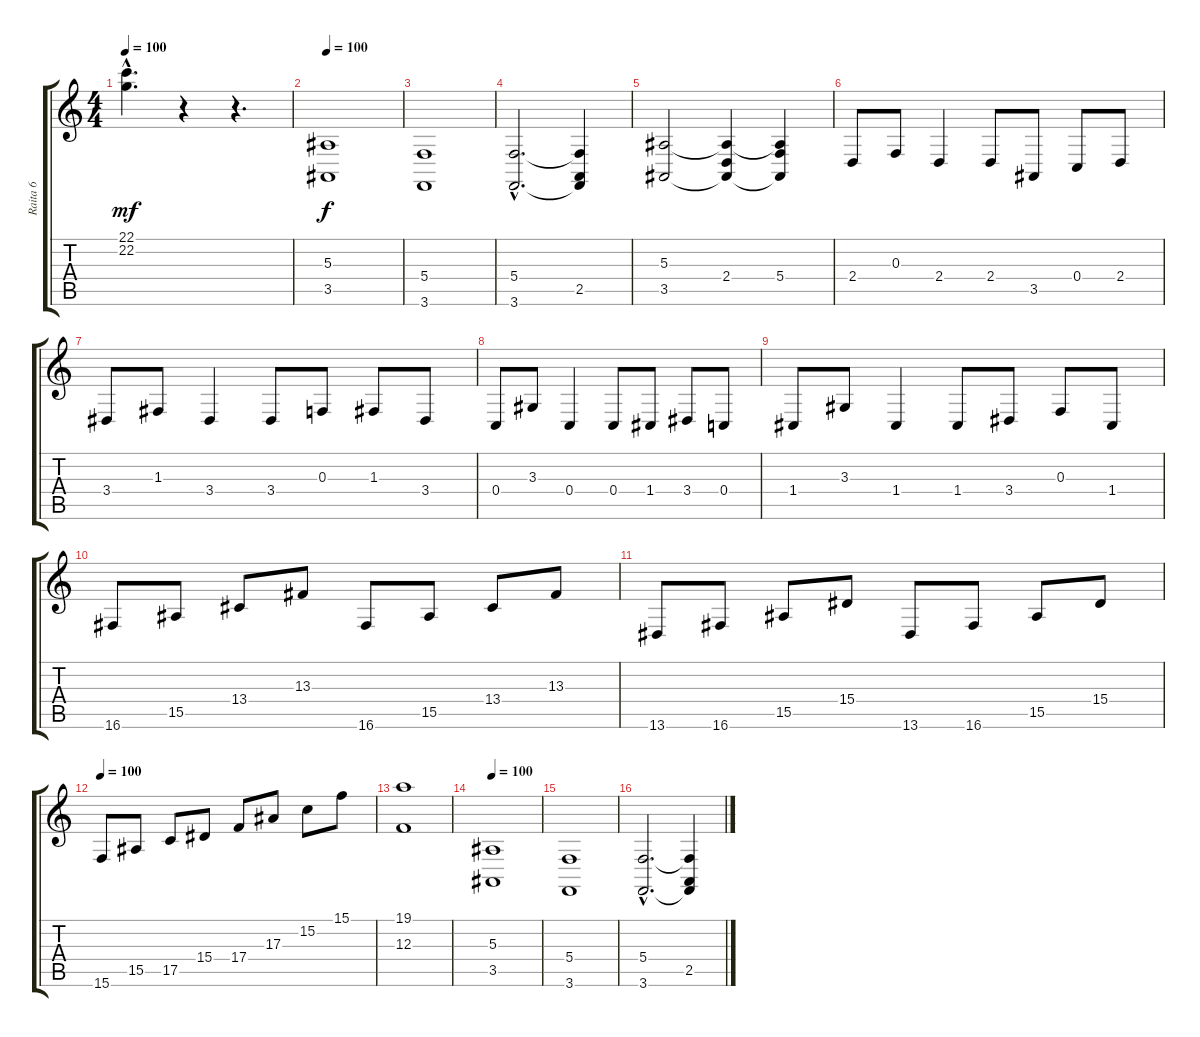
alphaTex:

\track ("Raita 6" "Raita 6") {instrument stringensemble1}
\staff {score tabs}
\tuning (D4 A3 F3 C3 G2 D2) {hide}
\ts (4 4)
\tempo 100
\clef g2
\ks c
(22.1{hac} 22.2{hac}).4{d dy mf} r.4 r.4{d} |
\tempo 100
(5.3 3.5).1{dy f} |
(5.4 3.6).1 |
(5.4{hac} 3.6{hac}).2{d} (5.4{t} 2.5 3.6{t}).4 |
(5.3 3.5).2 (5.3{t} 2.4 3.5{t}).4 (5.3{t} 5.4 3.5{t}).4 |
2.4.8 0.3.8 2.4.4 2.4.8 3.5.8 0.4.8 2.4.8 |
3.4.8 1.3.8 3.4.4 3.4.8 0.3.8 1.3.8 3.4.8 |
0.4.8 3.3.8 0.4.4 0.4.8 1.4.8 3.4.8 0.4.8 |
1.4.8 3.3.8 1.4.4 1.4.8 3.4.8 0.3.8 1.4.8 |
16.6.8 15.5.8 13.4.8 13.3.8 16.6.8 15.5.8 13.4.8 13.3.8 |
13.6.8 16.6.8 15.5.8 15.4.8 13.6.8 16.6.8 15.5.8 15.4.8 |
\tempo 100
15.6.8 15.5.8 17.5.8 15.4.8 17.4.8 17.3.8 15.2.8 15.1.8 |
(19.1 12.3).1 |
\tempo 100
(5.3 3.5).1 |
(5.4 3.6).1 |
(5.4{hac} 3.6{hac}).2{d} (5.4{t} 2.5 3.6{t}).4
